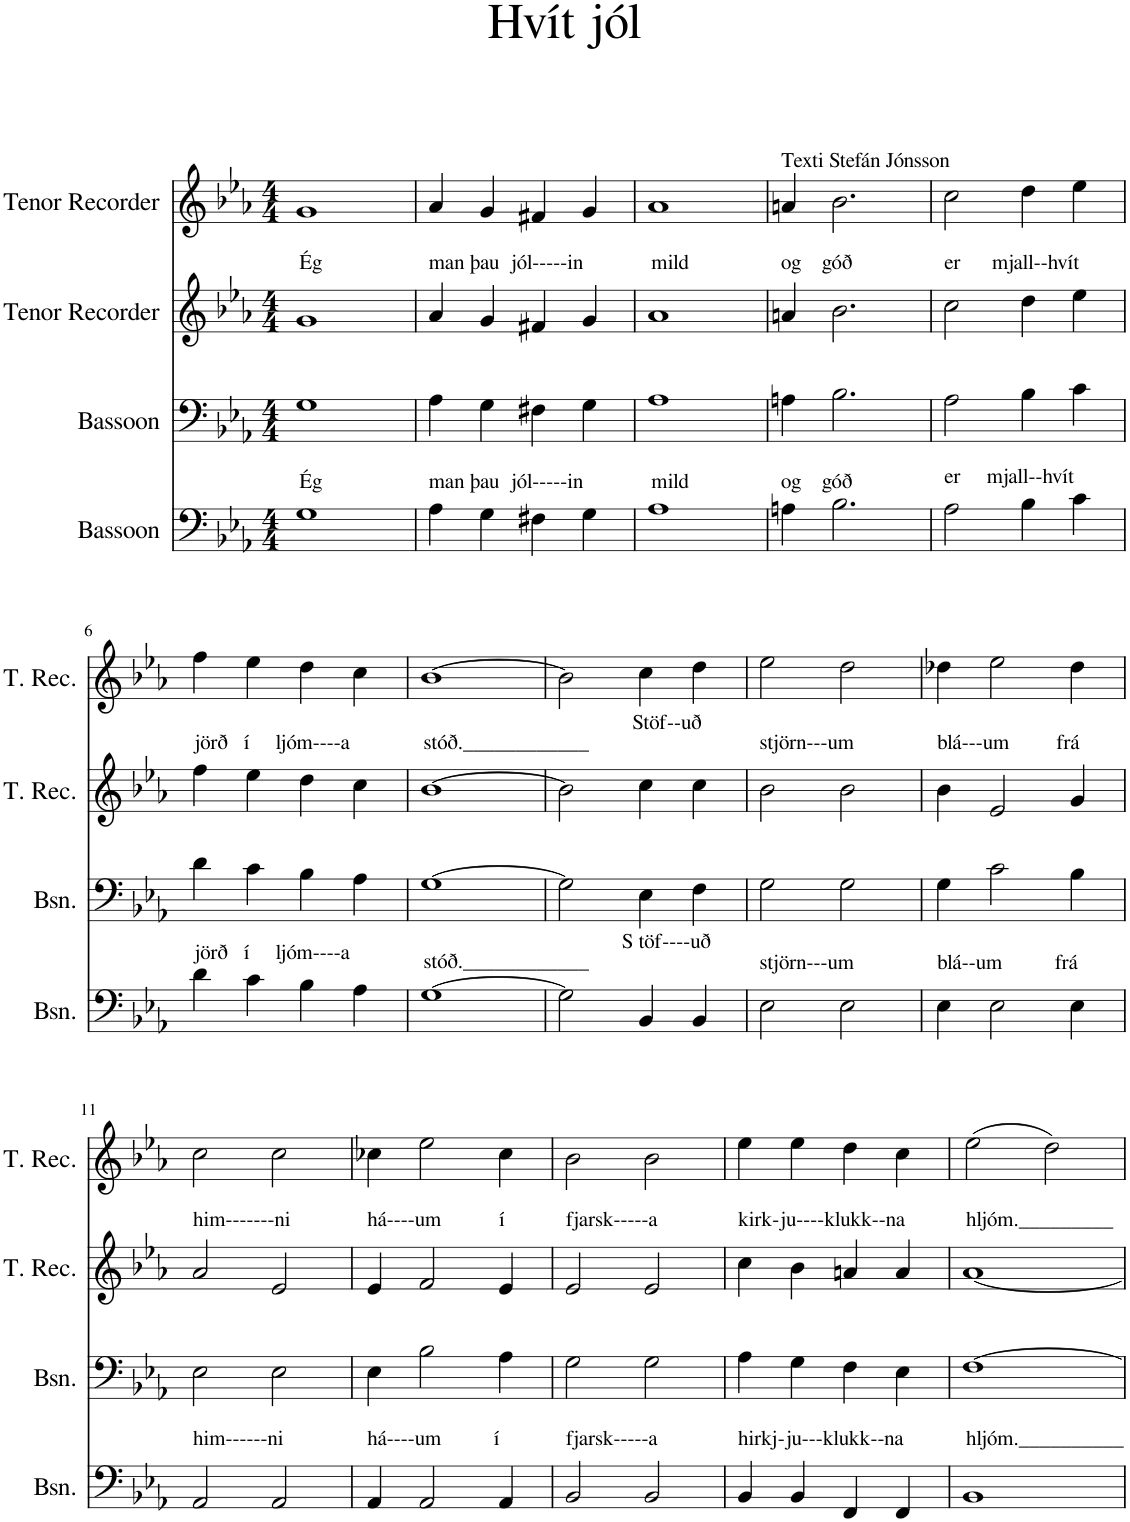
**kern	**kern	**kern	**kern
*part4	*part3	*part2	*part1
*staff4	*staff3	*staff2	*staff1
*I"Bassoon	*I"Bassoon	*I"Tenor Recorder	*I"Tenor Recorder
*I'Bsn.	*I'Bsn.	*I'T. Rec.	*I'T. Rec.
*clefF4	*clefF4	*clefG2	*clefG2
*k[b-e-a-]	*k[b-e-a-]	*k[b-e-a-]	*k[b-e-a-]
*M4/4	*M4/4	*M4/4	*M4/4
=1	=1	=1	=1
!	!	!LO:TX:a:t=Ég	!
!LO:TX:a:t=Ég	!	!	!
1G	1G	1g	1g
=2	=2	=2	=2
!	!	!LO:TX:a:t=man þau  jól-----in	!
!LO:TX:a:t=man þau  jól-----in	!	!	!
4A-\	4A-\	4a-/	4a-/
4G\	4G\	4g/	4g/
4F#X\	4F#X\	4f#X/	4f#X/
4G\	4G\	4g/	4g/
=3	=3	=3	=3
!	!	!LO:TX:a:t=mild	!
!LO:TX:a:t=mild	!	!	!
1A-	1A-	1a-	1a-
=4	=4	=4	=4
!	!	!	!LO:TX:a:t=Texti Stefán Jónsson
!	!	!LO:TX:a:t=og    góð	!
!LO:TX:a:t=og    góð	!	!	!
4An\	4An\	4an/	4an/
2.B-\	2.B-\	2.b-\	2.b-\
=5	=5	=5	=5
!	!	!LO:TX:a:t=er      mjall--hvít	!
!LO:TX:a:t=er     mjall--hvít	!	!	!
2A-\	2A-\	2cc\	2cc\
4B-\	4B-\	4dd\	4dd\
4c\	4c\	4ee-\	4ee-\
!!LO:LB:g=z
=6	=6	=6	=6
!	!	!LO:TX:a:t=jörð   í     ljóm----a	!
!LO:TX:a:t=jörð   í     ljóm----a	!	!	!
4d\	4d\	4ff\	4ff\
4c\	4c\	4ee-\	4ee-\
4B-\	4B-\	4dd\	4dd\
4A-\	4A-\	4cc\	4cc\
=7	=7	=7	=7
!	!	!LO:TX:a:t=stóð.____________	!
!LO:TX:a:t=stóð.____________	!	!	!
[1G	[1G	[1b-	[1b-
=8	=8	=8	=8
!	!	!LO:TX:a:t=Stöf--uð	!
!LO:TX:a:t=S töf----uð	!	!	!
2G\]	2G\]	2b-\]	2b-\]
4BB-/	4E-\	4cc\	4cc\
4BB-/	4F\	4cc\	4dd\
=9	=9	=9	=9
!	!	!LO:TX:a:t=stjörn---um	!
!LO:TX:a:t=stjörn---um	!	!	!
2E-\	2G\	2b-\	2ee-\
2E-\	2G\	2b-\	2dd\
=10	=10	=10	=10
!	!	!LO:TX:a:t=blá---um         frá	!
!LO:TX:a:t=blá--um          frá	!	!	!
4E-\	4G\	4b-\	4dd-X\
2E-\	2c\	2e-/	2ee-\
4E-\	4B-\	4g/	4dd-\
!!LO:LB:g=z
=11	=11	=11	=11
!	!	!LO:TX:a:t=him-------ni	!
!LO:TX:a:t=him------ni	!	!	!
2AA-/	2E-\	2a-/	2cc\
2AA-/	2E-\	2e-/	2cc\
=12	=12	=12	=12
!	!	!LO:TX:a:t=há----um           í	!
!LO:TX:a:t=há----um          í	!	!	!
4AA-/	4E-\	4e-/	4cc-X\
2AA-/	2B-\	2f/	2ee-\
4AA-/	4A-\	4e-/	4cc-\
=13	=13	=13	=13
!	!	!LO:TX:a:t=fjarsk-----a	!
!LO:TX:a:t=fjarsk-----a	!	!	!
2BB-/	2G\	2e-/	2b-\
2BB-/	2G\	2e-/	2b-\
=14	=14	=14	=14
!	!	!LO:TX:a:t=kirk-ju----klukk--na	!
!LO:TX:a:t=hirkj-ju---klukk--na	!	!	!
4BB-/	4A-\	4cc\	4ee-\
4BB-/	4G\	4b-\	4ee-\
4FF/	4F\	4an/	4dd\
4FF/	4E-\	4a/	4cc\
=15	=15	=15	=15
!	!	!LO:TX:a:t=hljóm._________	!
!LO:TX:a:t=hljóm.__________	!	!	!
1BB-	[1F	[1a-	(2ee-\
.	.	.	2dd\)
=	=	=	=
*-	*-	*-	*-
